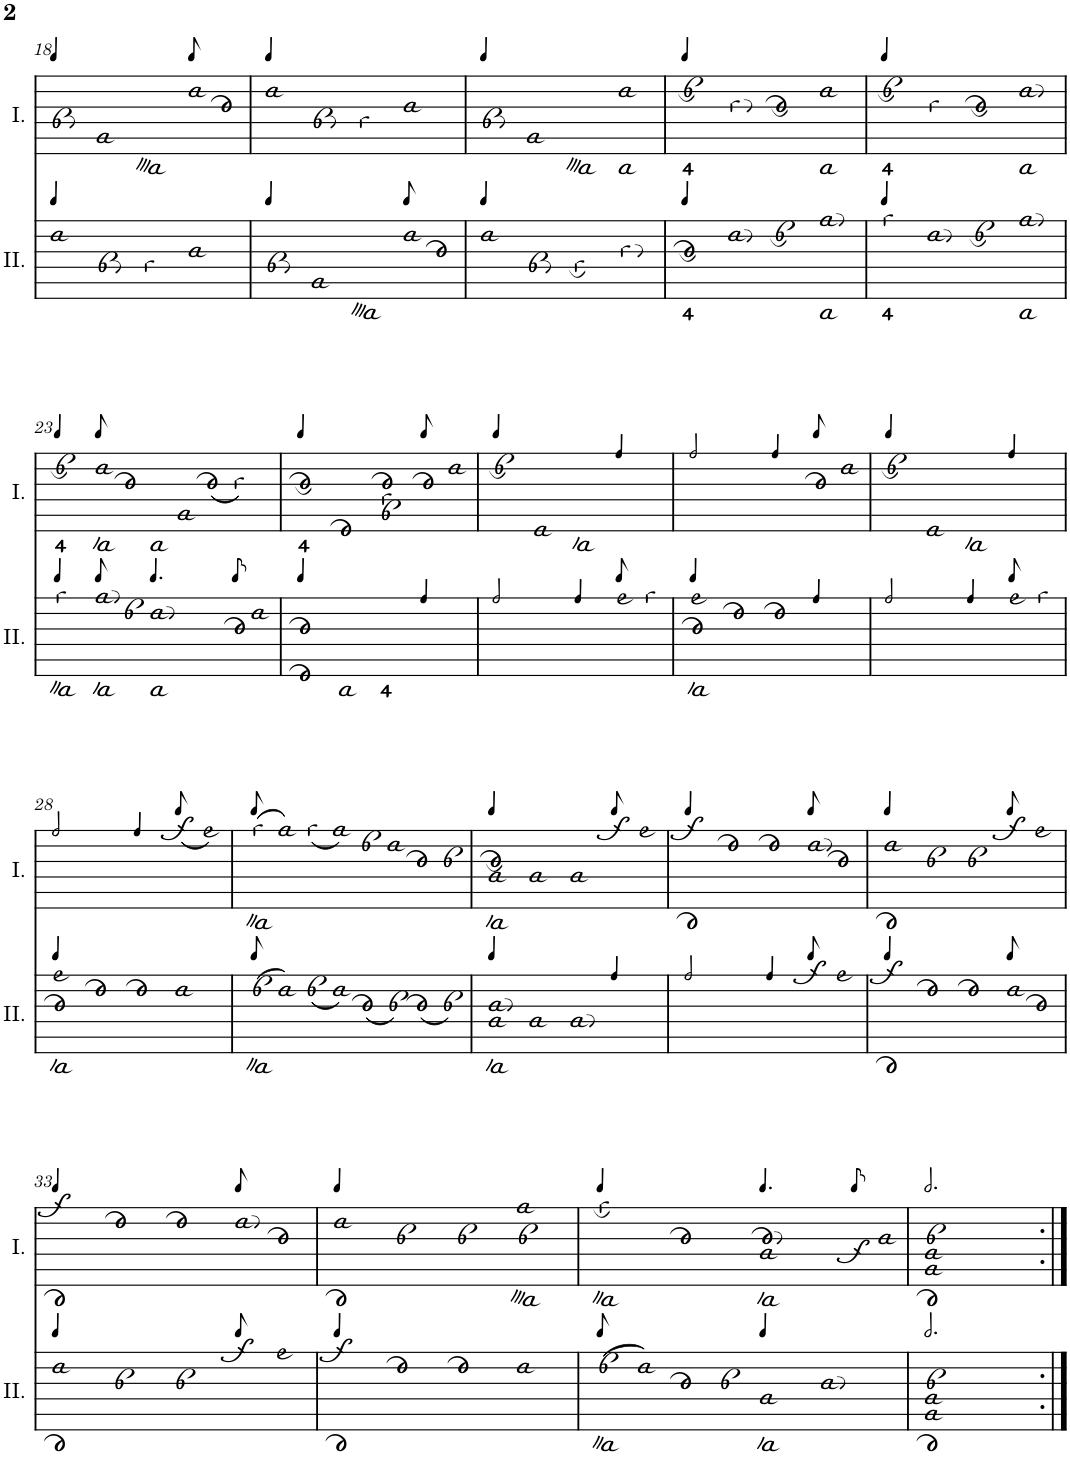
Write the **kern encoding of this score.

**kern	**kern
*part2	*part1
*staff2	*staff1
*I"II.	*I"I.
*I'II.	*I'I.
!!LO:PB:g=z
*k[]	*k[]
*M4/4	*M4/4
*met(c)	*met(c)
=18	=18
4d	4F#X
4F#	4D
4G	4DD
4A	8dL
.	8cJ
=19	=19
4F#	4d
4D	4F#X
4DD	4G
8dL	4A
8cJ	.
=20	=20
4d	4F#X
4F#	4D
4G	4DD
4B	4GG 4d
=21	=21
4CC 4c	4CC 4d#X
4d	4B
4d#	4c
4GG 4f	4GG 4dn
=22	=22
4CC 4g	4CC 4d#X
4d	4B
4d#	4c
4GG 4f	4GG 4dn
!!LO:LB:g=z
=23	=23
4DD# 4g	4CC 4d#X
8FF 8fL	8FF 8dnL
8d#J	8cJ
4.GG 4.d	8GGL
.	8DJ
.	(<8cL
16cLL	8BJ)
16dJJ	.
=24	=24
4C 4c	4CC 4c
4GG	4C
4CC	4D#X 4G 4c
4r	8cL
.	8dJ
=25	=25
2r	4d#X
.	4AA
4r	4FF
8aL	4r
8gJ	.
=26	=26
4FF 4c 4a	2r
4f	.
4f	4r
4r	8cL
.	8dJ
=27	=27
2r	4d#X
.	4AA
4r	4FF
8aL	4r
8gJ	.
!!LO:LB:g=z
=28	=28
4FF 4c 4a	2r
4f	.
4f	4r
4d	(<8b-XL
.	8aJ)
=29	=29
(8DD# 8d#L	(8DD#X 8gL
8dJ)	8fJ)
(<8d#L	(<8gL
8dJ)	8fJ)
(<8cL	8d#XL
8B-J)	8dnJ
(<8cL	8cL
8B-J)	8B-XJ
=30	=30
4FF 4F 4A	4FF 4F 4c
4F	4F
4F	4F
4r	8b-XL
.	8aJ
=31	=31
2r	4BB-X 4b-X
.	4f
4r	4f
8b-L	8dL
8aJ	8cJ
=32	=32
4BB- 4b-	4BB-X 4d
4f	4B-X
4f	4B-
8dL	8b-XL
8cJ	8aJ
!!LO:LB:g=z
=33	=33
4BB- 4d	4BB-X 4b-X
4B-	4f
4B-	4f
8b-L	8dL
8aJ	8cJ
=34	=34
4BB- 4b-	4BB-X 4d
4f	4B-X
4f	4B-
4d	4DD 4B- 4f
=35	=35
(8DD# 8d#L	4DD#X 4g
8dJ)	.
8cL	4c
8B-J	.
4FF 4F	4.FF 4.F 4.c
4A	.
.	16B-XLL
.	16AJJ
=36	=36
2.BB- 2.D 2.F 2.B-	2.BB-X 2.D 2.F 2.B-X
=:|!	=:|!
*-	*-
